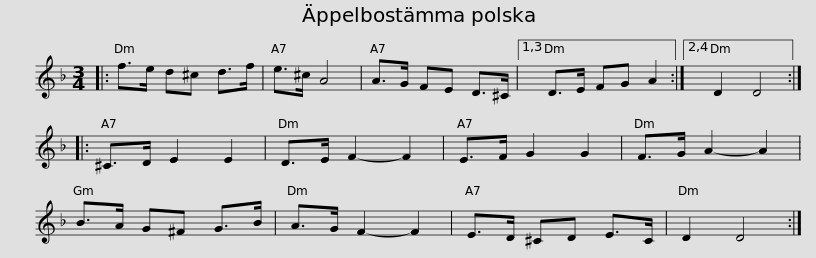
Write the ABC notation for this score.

X:1
L:1/8
M:3/4
I:linebreak $
K:Dmin
V:1 treble
V:1
|: f>e d^c d>f | e>^c A4 | A>G FE D>^C |1,3 D>E FG A2 :|2,4 D2 D4 :: %5
 ^C>D E2 E2 | D>E F2- F2 |$ E>F G2 G2 | F>G A2- A2 | B>A G^F G>B | %10
 A>G F2- F2 | E>D ^CD E>C | D2 D4 :| %13
